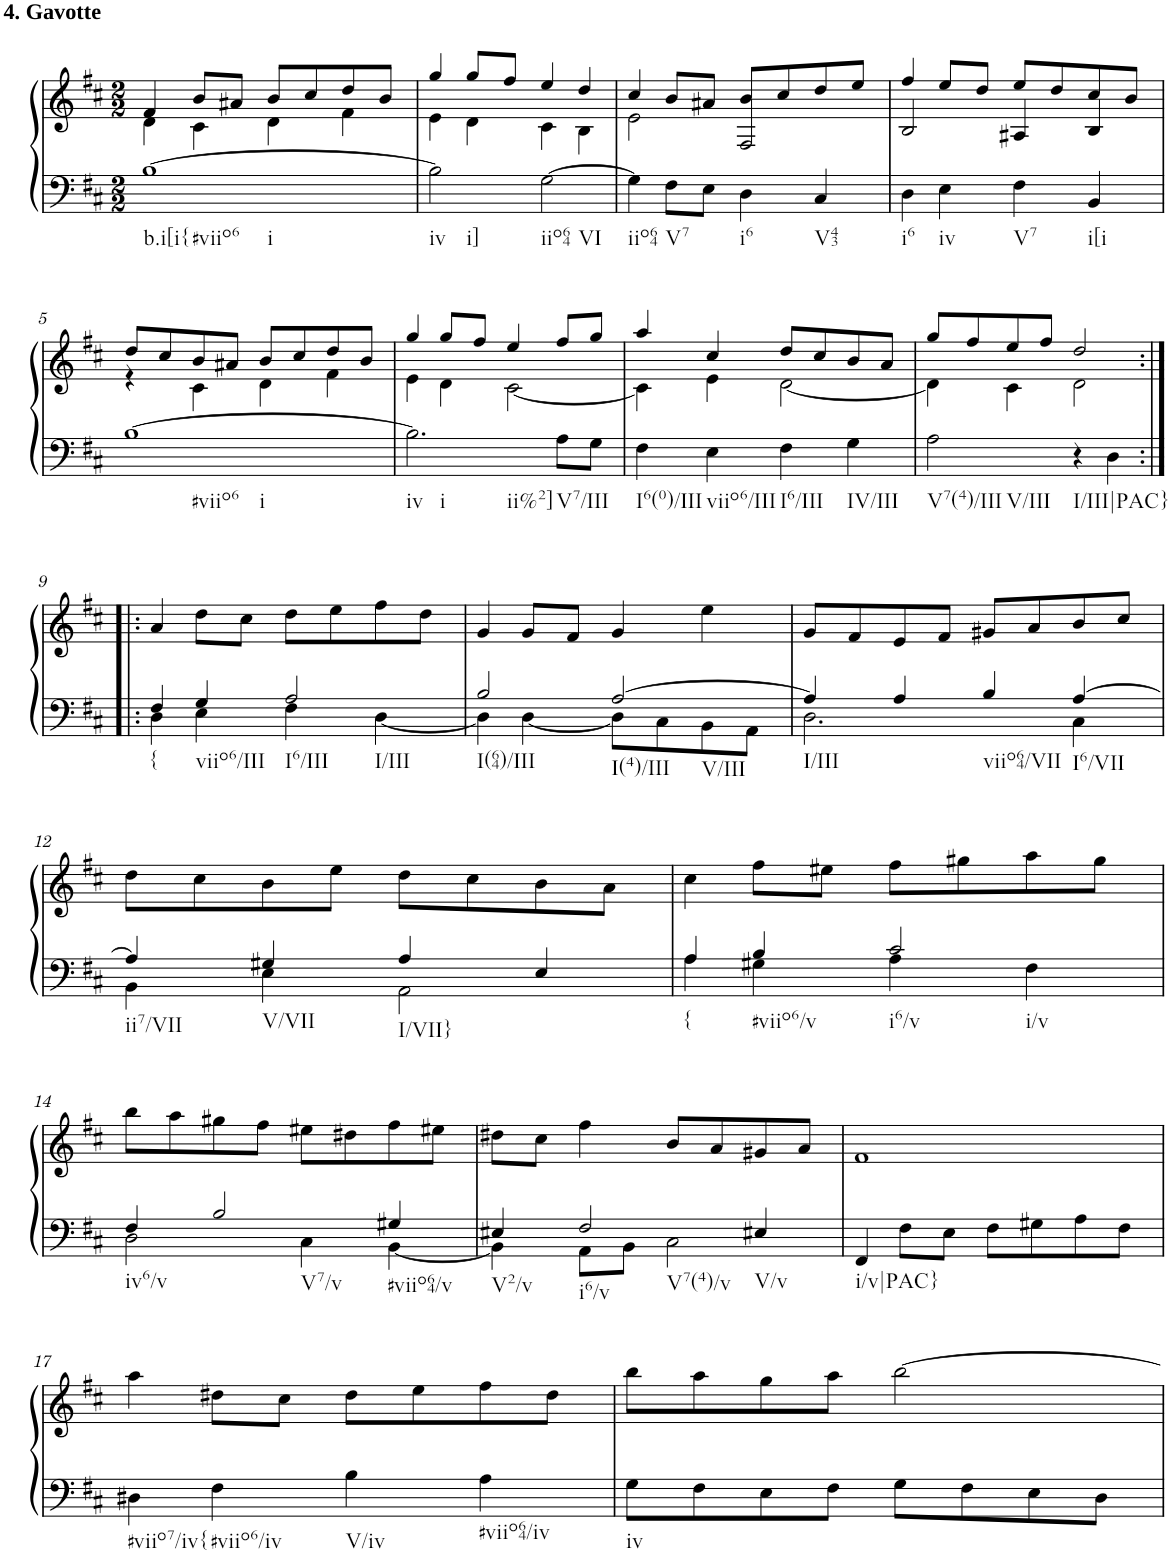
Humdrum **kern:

**kern	**kern
*part1	*part1
*staff2	*staff1
*I"Klavier linke Hand	*
*clefF4	*clefG2
*k[f#c#]	*k[f#c#]
*M2/2	*M2/2
=1	=1
*	*^
!	!LO:TX:a:B:t=4. Gavotte	!
!LO:TX:b:t=b.i[i{	!	!
!LO:TX:b:t=#viio6	!	!
!LO:TX:b:t=i	!	!
[1B	4f#/	4d\
.	8b/L	4c#\
.	8a#X/J	.
.	8b/L	4d\
.	8cc#/	.
.	8dd/	4f#\
.	8b/J	.
=2	=2	=2
!LO:TX:b:t=iv	!	!
!LO:TX:b:t=i]	!	!
2B\]	4gg/	4e\
.	8gg/L	4d\
.	8ff#/J	.
!LO:TX:b:t=iio64	!	!
!LO:TX:b:t=VI	!	!
[2G\	4ee/	4c#\
.	4dd/	4B\
=3	=3	=3
!LO:TX:b:t=iio64	!	!
4G\]	4cc#/	2e\
!LO:TX:b:t=V7	!	!
8F#\L	8b/L	.
8E\J	8a#X/J	.
!LO:TX:b:t=i6	!	!
4D\	8b/L	2F#/
.	8cc#/	.
!LO:TX:b:t=V43	!	!
4C#/	8dd/	.
.	8ee/J	.
=4	=4	=4
!LO:TX:b:t=i6	!	!
4D\	4ff#/	2B/
!LO:TX:b:t=iv	!	!
4E\	8ee/L	.
.	8dd/J	.
!LO:TX:b:t=V7	!	!
4F#\	8ee/L	4A#X/
.	8dd/	.
!LO:TX:b:t=i[i	!	!
4BB/	8cc#/	4B/
.	8b/J	.
!!LO:LB:g=z	!!
=5	=5	=5
!LO:TX:b:t=#viio6	!	!
!LO:TX:b:t=i	!	!
[1B	8dd/L	4r
.	8cc#/	.
.	8b/	4c#\
.	8a#X/J	.
.	8b/L	4d\
.	8cc#/	.
.	8dd/	4f#\
.	8b/J	.
=6	=6	=6
!LO:TX:b:t=iv	!	!
!LO:TX:b:t=i	!	!
!LO:TX:b:t=ii%2]	!	!
2.B\]	4gg/	4e\
.	8gg/L	4d\
.	8ff#/J	.
.	4ee/	[2c#\
!LO:TX:b:t=V7/III	!	!
8A\L	8ff#/L	.
8G\J	8gg/J	.
=7	=7	=7
!LO:TX:b:t=I6(0)/III	!	!
4F#\	4aa/	4c#\]
!LO:TX:b:t=viio6/III	!	!
4E\	4cc#/	4e\
!LO:TX:b:t=I6/III	!	!
4F#\	8dd/L	[2d\
.	8cc#/	.
!LO:TX:b:t=IV/III	!	!
4G\	8b/	.
.	8a/J	.
=8	=8	=8
!LO:TX:b:t=V7(4)/III	!	!
!LO:TX:b:t=V/III	!	!
2A\	8gg/L	4d\]
.	8ff#/	.
.	8ee/	4c#\
.	8ff#/J	.
!LO:TX:b:t=I/III|PAC}	!	!
4r	2dd/	2d\
4D\	.	.
*	*v	*v
!!LO:LB:g=z
=9:|!|:	=9:|!|:
*^	*
!LO:TX:b:t={	!	!
4F#/	4D\	4a/
!LO:TX:b:t=viio6/III	!	!
4G/	4E\	8dd\L
.	.	8cc#\J
!LO:TX:b:t=I6/III	!	!
!LO:TX:b:t=I/III	!	!
2A/	4F#\	8dd\L
.	.	8ee\
.	[4D\	8ff#\
.	.	8dd\J
=10	=10	=10
!LO:TX:b:t=I(64)/III	!	!
2B/	4D\]	4g/
.	[4D\	8g/L
.	.	8f#/J
!LO:TX:b:t=I(4)/III	!	!
!LO:TX:b:t=V/III	!	!
[2A/	8D\L]	4g/
.	8C#\	.
.	8BB\	4ee\
.	8AA\J	.
=11	=11	=11
!LO:TX:b:t=I/III	!	!
4A/]	2.D\	8g/L
.	.	8f#/
4A/	.	8e/
.	.	8f#/J
!LO:TX:b:t=viio64/VII	!	!
4B/	.	8g#X/L
.	.	8a/
!LO:TX:b:t=I6/VII	!	!
[4A/	4C#\	8b/
.	.	8cc#/J
!!LO:LB:g=z
=12	=12	=12
!LO:TX:b:t=ii7/VII	!	!
4A/]	4BB\	8dd\L
.	.	8cc#\
!LO:TX:b:t=V/VII	!	!
4G#X/	4E\	8b\
.	.	8ee\J
!LO:TX:b:t=I/VII}	!	!
4A/	2AA\	8dd\L
.	.	8cc#\
4E/	.	8b\
.	.	8a\J
=13	=13	=13
!LO:TX:b:t={	!	!
4A/	4A\	4cc#\
!LO:TX:b:t=#viio6/v	!	!
4B/	4G#X\	8ff#\L
.	.	8ee#X\J
!LO:TX:b:t=i6/v	!	!
!LO:TX:b:t=i/v	!	!
2c#/	4A\	8ff#\L
.	.	8gg#X\
.	4F#\	8aa\
.	.	8gg#\J
!!LO:LB:g=z
=14	=14	=14
!LO:TX:b:t=iv6/v	!	!
4F#/	2D\	8bb\L
.	.	8aa\
!LO:TX:b:t=V7/v	!	!
2B/	.	8gg#X\
.	.	8ff#\J
.	4C#\	8ee#X\L
.	.	8dd#X\
!LO:TX:b:t=#viio64/v	!	!
4G#X/	[4BB\	8ff#\
.	.	8ee#X\J
=15	=15	=15
!LO:TX:b:t=V2/v	!	!
4E#X/	4BB\]	8dd#X\L
.	.	8cc#\J
!LO:TX:b:t=i6/v	!	!
!LO:TX:b:t=V7(4)/v	!	!
2F#/	8AA\L	4ff#\
.	8BB\J	.
.	2C#\	8b/L
.	.	8a/
!LO:TX:b:t=V/v	!	!
4E#X/	.	8g#X/
.	.	8a/J
=16	=16	=16
!LO:TX:b:t=i/v|PAC}	!	!
4FF#/	4ryy	1f#
2.ryy	8F#\L	.
.	8E\J	.
.	8F#\L	.
.	8G#X\	.
.	8A\	.
.	8F#\J	.
!!LO:LB:g=z
=17	=17	=17
!LO:TX:b:t=#viio7/iv{	!	!
!LO:TX:b:t=#viio6/iv	!	!
!LO:TX:b:t=V/iv	!	!
!LO:TX:b:t=#viio64/iv	!	!
1ryy	4D#X\	4aa\
.	4F#\	8dd#X\L
.	.	8cc#\J
.	4B\	8dd#\L
.	.	8ee\
.	4A\	8ff#\
.	.	8dd#\J
=18	=18	=18
!LO:TX:b:t=iv	!	!
1ryy	8G\L	8bb\L
.	8F#\	8aa\
.	8E\	8gg\
.	8F#\J	8aa\J
.	8G\L	[2bb\
.	8F#\	.
.	8E\	.
.	8D\J	.
*v	*v	*
=	=
*-	*-
